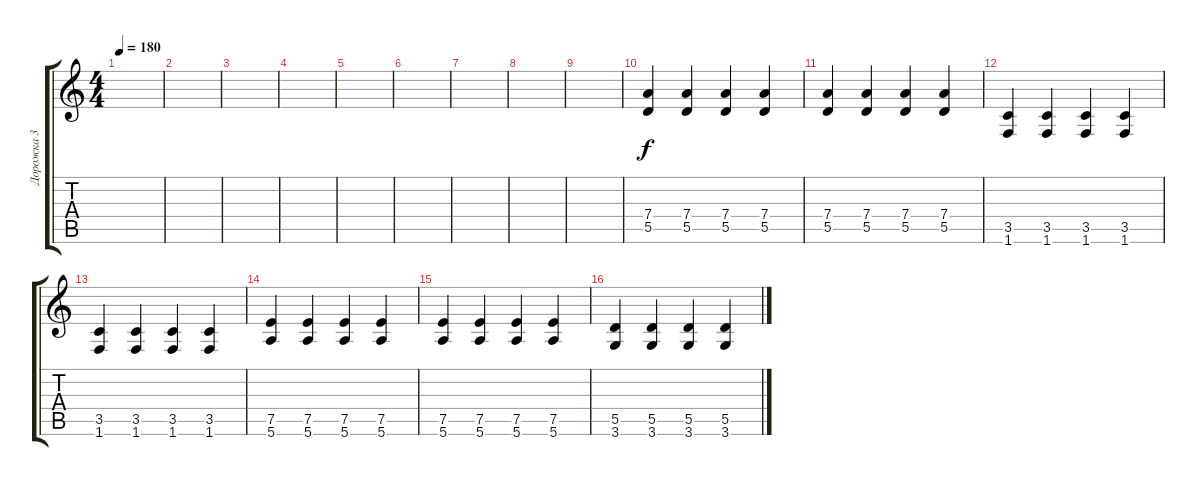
\track ("Дорожка 3" "Дорожка 3") {instrument overdrivenguitar}
\staff {score tabs}
\tuning (E4 B3 G3 D3 A2 E2) {hide}
\ts (4 4)
\tempo 180
\clef g2
\ks c
|
|
|
|
|
|
|
|
|
(7.4 5.5).4 (7.4 5.5).4 (7.4 5.5).4 (7.4 5.5).4 |
(7.4 5.5).4 (7.4 5.5).4 (7.4 5.5).4 (7.4 5.5).4 |
(3.5 1.6).4 (3.5 1.6).4 (3.5 1.6).4 (3.5 1.6).4 |
(3.5 1.6).4 (3.5 1.6).4 (3.5 1.6).4 (3.5 1.6).4 |
(7.5 5.6).4 (7.5 5.6).4 (7.5 5.6).4 (7.5 5.6).4 |
(7.5 5.6).4 (7.5 5.6).4 (7.5 5.6).4 (7.5 5.6).4 |
(5.5 3.6).4 (5.5 3.6).4 (5.5 3.6).4 (5.5 3.6).4
